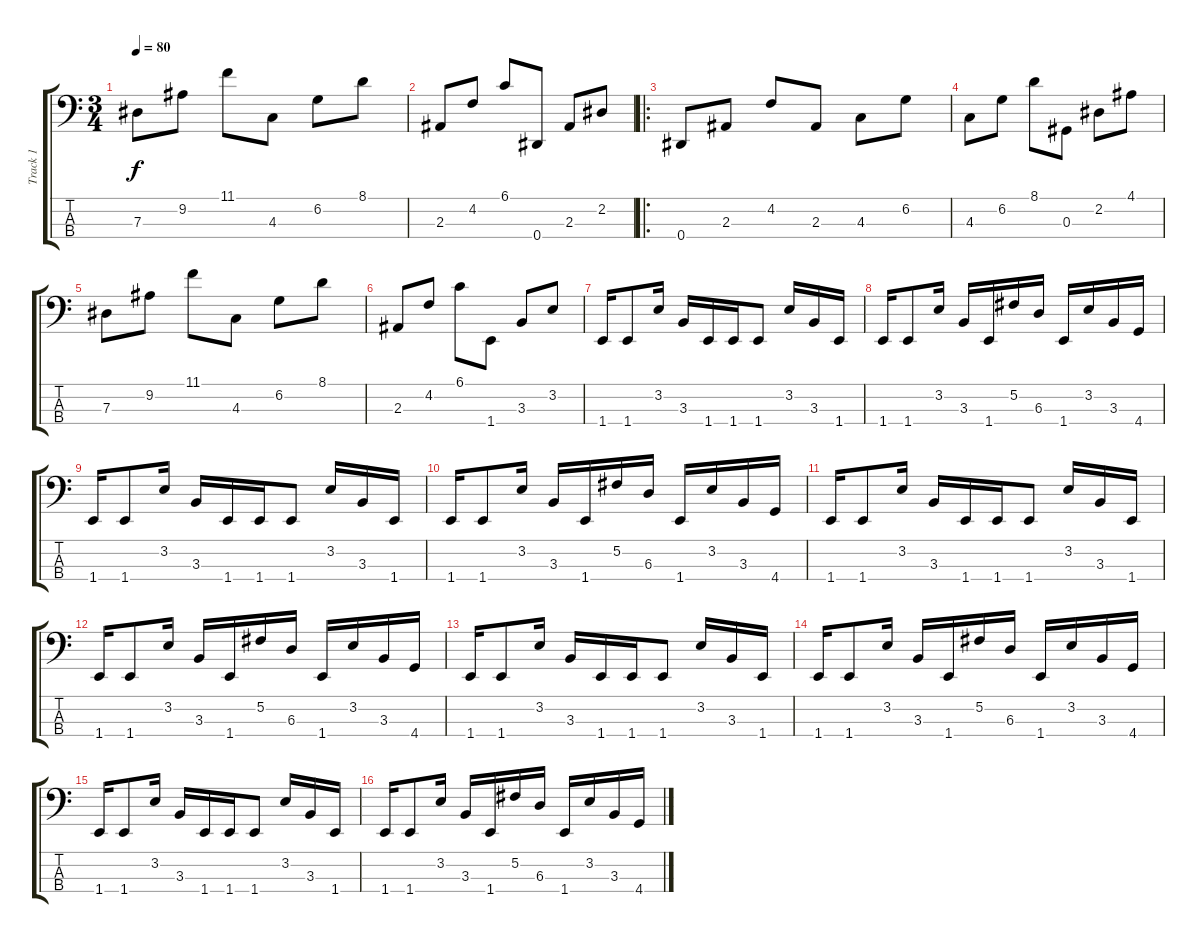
\track ("Track 1" "Track 1") {instrument electricbassfinger}
\staff {score tabs}
\tuning (Gb2 Db2 Ab1 Eb1) {hide}
\ts (3 4)
\tempo 80
\clef f4
\ks c
7.3.8{dy f} 9.2.8 11.1.8 4.3.8 6.2.8 8.1.8 |
2.3.8 4.2.8 6.1.8 0.4.8 2.3.8 2.2.8 |
\ro
0.4.8 2.3.8 4.2.8 2.3.8 4.3.8 6.2.8 |
4.3.8 6.2.8 8.1.8 0.3.8 2.2.8 4.1.8 |
7.3.8 9.2.8 11.1.8 4.3.8 6.2.8 8.1.8 |
2.3.8 4.2.8 6.1.8 1.4.8 3.3.8 3.2.8 |
1.4.16 1.4.8 3.2.16 3.3.16 1.4.16 1.4.16 1.4.8 3.2.16 3.3.16 1.4.16 |
1.4.16 1.4.8 3.2.16 3.3.16 1.4.16 5.2.16 6.3.16 1.4.16 3.2.16 3.3.16 4.4.16 |
1.4.16 1.4.8 3.2.16 3.3.16 1.4.16 1.4.16 1.4.8 3.2.16 3.3.16 1.4.16 |
1.4.16 1.4.8 3.2.16 3.3.16 1.4.16 5.2.16 6.3.16 1.4.16 3.2.16 3.3.16 4.4.16 |
1.4.16 1.4.8 3.2.16 3.3.16 1.4.16 1.4.16 1.4.8 3.2.16 3.3.16 1.4.16 |
1.4.16 1.4.8 3.2.16 3.3.16 1.4.16 5.2.16 6.3.16 1.4.16 3.2.16 3.3.16 4.4.16 |
1.4.16 1.4.8 3.2.16 3.3.16 1.4.16 1.4.16 1.4.8 3.2.16 3.3.16 1.4.16 |
1.4.16 1.4.8 3.2.16 3.3.16 1.4.16 5.2.16 6.3.16 1.4.16 3.2.16 3.3.16 4.4.16 |
1.4.16 1.4.8 3.2.16 3.3.16 1.4.16 1.4.16 1.4.8 3.2.16 3.3.16 1.4.16 |
1.4.16 1.4.8 3.2.16 3.3.16 1.4.16 5.2.16 6.3.16 1.4.16 3.2.16 3.3.16 4.4.16
